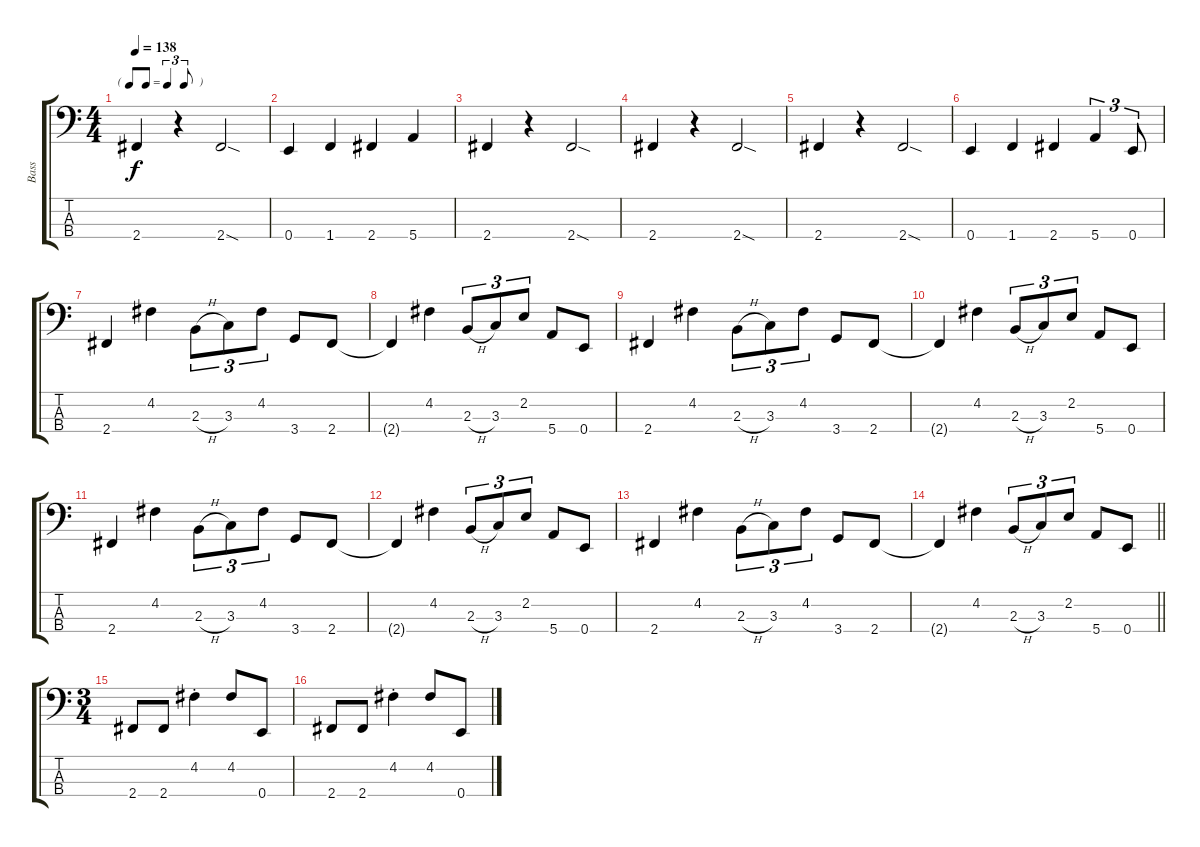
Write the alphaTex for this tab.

\track ("Bass" "Bass") {instrument electricbassfinger}
\staff {score tabs}
\tuning (G2 D2 A1 E1) {hide}
\ts (4 4)
\tf triplet8th
\tempo 138
\clef f4
\ks c
2.4.4{dy f} r.4 2.4{sod}.2 |
0.4.4 1.4.4 2.4.4 5.4.4 |
2.4.4 r.4 2.4{sod}.2 |
2.4.4 r.4 2.4{sod}.2 |
2.4.4 r.4 2.4{sod}.2 |
0.4.4 1.4.4 2.4.4 5.4.4{tu (3 2)} 0.4.8{tu (3 2)} |
2.4.4 4.2.4 2.3{h}.8{tu (3 2)} 3.3.8{tu (3 2)} 4.2.8{tu (3 2)} 3.4.8 2.4.8 |
2.4{t}.4 4.2.4 2.3{h}.8{tu (3 2)} 3.3.8{tu (3 2)} 2.2.8{tu (3 2)} 5.4.8 0.4.8 |
2.4.4 4.2.4 2.3{h}.8{tu (3 2)} 3.3.8{tu (3 2)} 4.2.8{tu (3 2)} 3.4.8 2.4.8 |
2.4{t}.4 4.2.4 2.3{h}.8{tu (3 2)} 3.3.8{tu (3 2)} 2.2.8{tu (3 2)} 5.4.8 0.4.8 |
2.4.4 4.2.4 2.3{h}.8{tu (3 2)} 3.3.8{tu (3 2)} 4.2.8{tu (3 2)} 3.4.8 2.4.8 |
2.4{t}.4 4.2.4 2.3{h}.8{tu (3 2)} 3.3.8{tu (3 2)} 2.2.8{tu (3 2)} 5.4.8 0.4.8 |
2.4.4 4.2.4 2.3{h}.8{tu (3 2)} 3.3.8{tu (3 2)} 4.2.8{tu (3 2)} 3.4.8 2.4.8 |
\barLineRight lightlight
2.4{t}.4 4.2.4 2.3{h}.8{tu (3 2)} 3.3.8{tu (3 2)} 2.2.8{tu (3 2)} 5.4.8 0.4.8 |
\ts (3 4)
2.4.8 2.4.8 4.2{st}.4 4.2.8 0.4.8 |
2.4.8 2.4.8 4.2{st}.4 4.2.8 0.4.8
